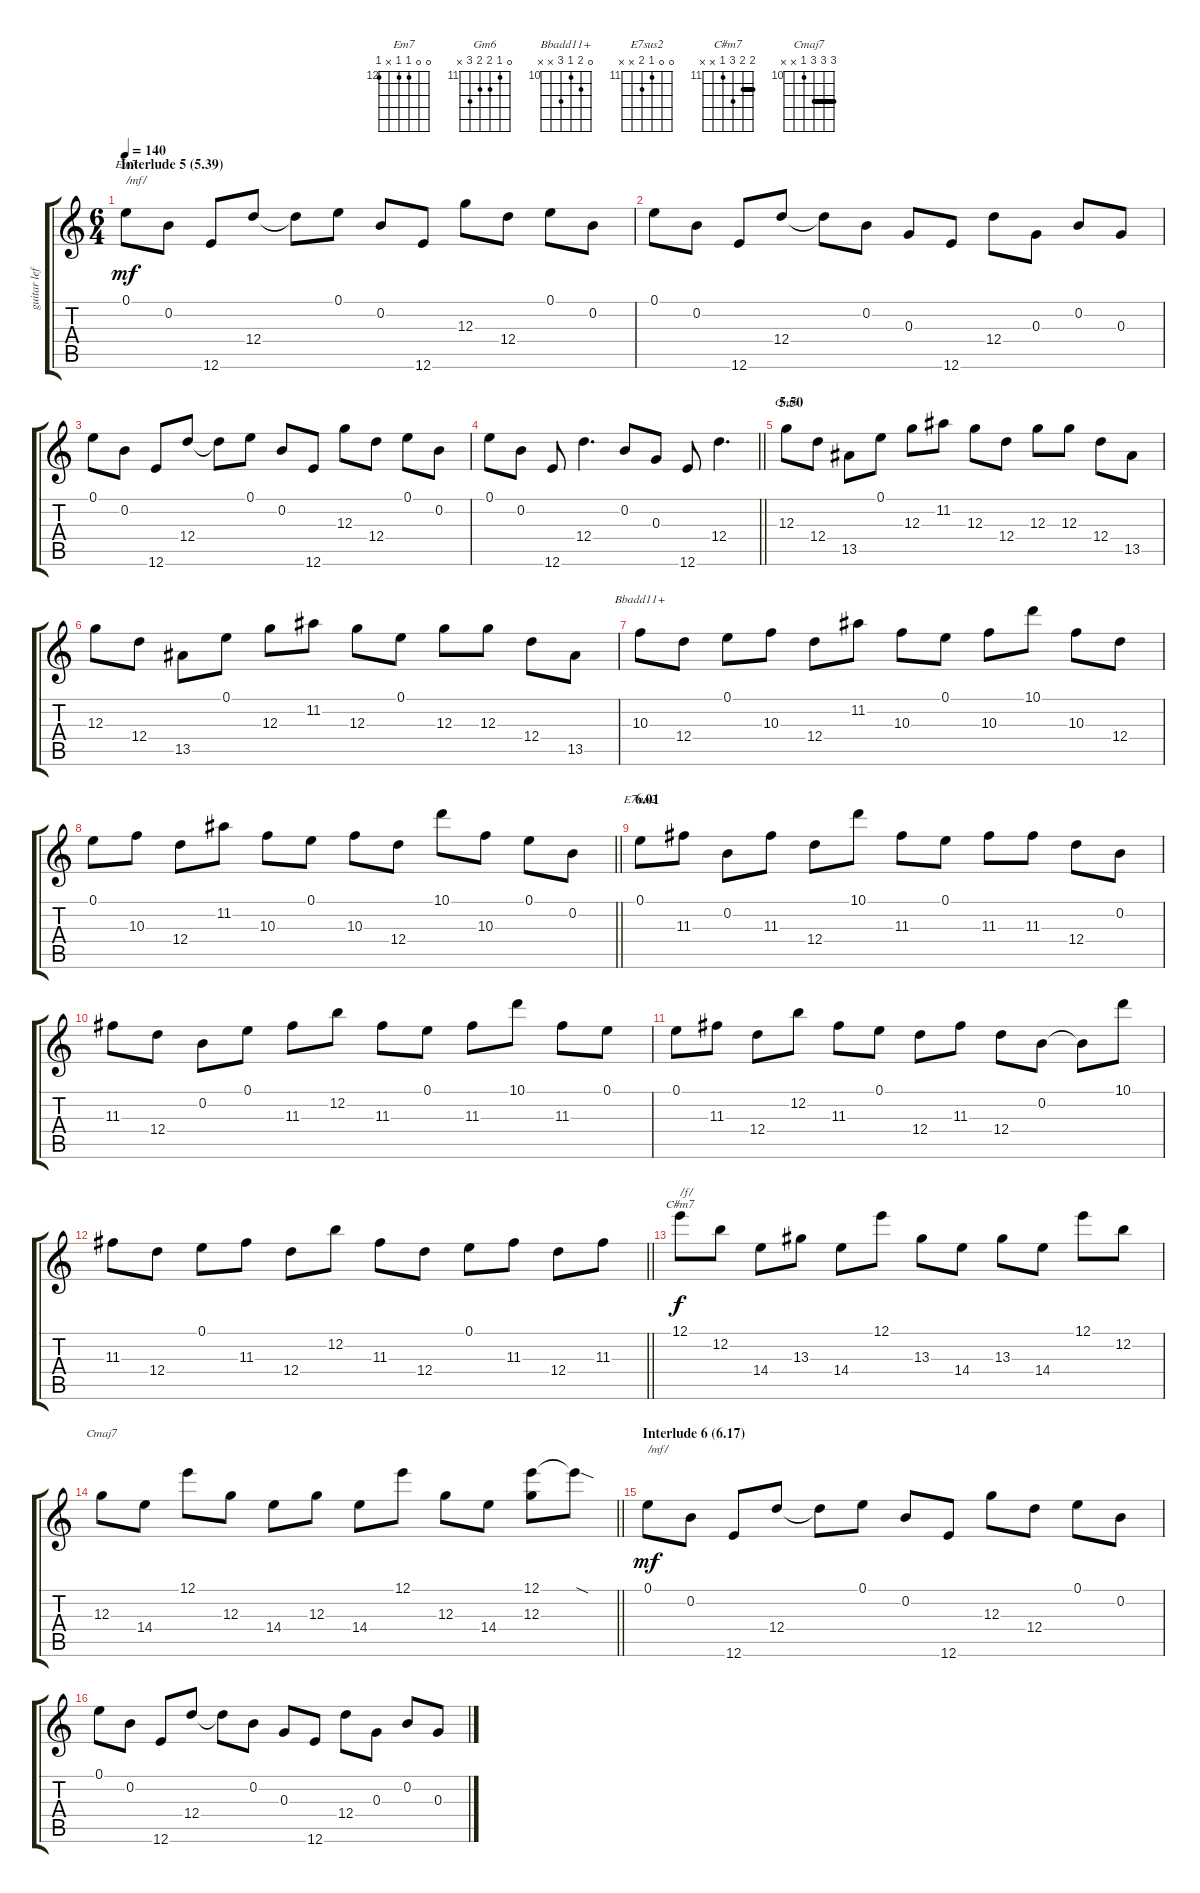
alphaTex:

\track ("guitar left" "guitar lef") {instrument overdrivenguitar}
\staff {score tabs}
\tuning (E4 B3 G3 D3 A2 E2) {hide}
\chord ("Em7" 0 0 12 12 x 12) {firstfret 12}
\chord ("Gm6" 0 11 12 12 13 x) {firstfret 11}
\chord ("Bbadd11+" 0 11 10 12 x x) {firstfret 10}
\chord ("E7sus2" 0 0 11 12 x x) {firstfret 11}
\chord ("C#m7" 12 12 13 11 x x) {firstfret 11 barre 12}
\chord ("Cmaj7" 12 12 12 10 x x) {firstfret 10 barre 12}
\ts (6 4)
\section ("" "Interlude 5 (5.39)")
\tempo 140
\clef g2
\ks c
0.1.8{ch "Em7" txt "/mf/" dy mf} 0.2.8 12.6.8 12.4.8 12.4{t}.8 0.1.8 0.2.8 12.6.8 12.3.8 12.4.8 0.1.8 0.2.8 |
0.1.8 0.2.8 12.6.8 12.4.8 12.4{t}.8 0.2.8 0.3.8 12.6.8 12.4.8 0.3.8 0.2.8 0.3.8 |
0.1.8 0.2.8 12.6.8 12.4.8 12.4{t}.8 0.1.8 0.2.8 12.6.8 12.3.8 12.4.8 0.1.8 0.2.8 |
\barLineRight lightlight
0.1.8 0.2.8 12.6.8 12.4.4{d} 0.2.8 0.3.8 12.6.8 12.4.4{d} |
\section ("" "5.50")
12.3.8{ch "Gm6"} 12.4.8 13.5.8 0.1.8 12.3.8 11.2.8 12.3.8 12.4.8 12.3.8 12.3.8 12.4.8 13.5.8 |
12.3.8 12.4.8 13.5.8 0.1.8 12.3.8 11.2.8 12.3.8 0.1.8 12.3.8 12.3.8 12.4.8 13.5.8 |
10.3.8{ch "Bbadd11+"} 12.4.8 0.1.8 10.3.8 12.4.8 11.2.8 10.3.8 0.1.8 10.3.8 10.1.8 10.3.8 12.4.8 |
\barLineRight lightlight
0.1.8 10.3.8 12.4.8 11.2.8 10.3.8 0.1.8 10.3.8 12.4.8 10.1.8 10.3.8 0.1.8 0.2.8 |
\section ("" "6.01")
0.1.8{ch "E7sus2"} 11.3.8 0.2.8 11.3.8 12.4.8 10.1.8 11.3.8 0.1.8 11.3.8 11.3.8 12.4.8 0.2.8 |
11.3.8 12.4.8 0.2.8 0.1.8 11.3.8 12.2.8 11.3.8 0.1.8 11.3.8 10.1.8 11.3.8 0.1.8 |
0.1.8 11.3.8 12.4.8 12.2.8 11.3.8 0.1.8 12.4.8 11.3.8 12.4.8 0.2.8 0.2{t}.8 10.1.8 |
\barLineRight lightlight
11.3.8 12.4.8 0.1.8 11.3.8 12.4.8 12.2.8 11.3.8 12.4.8 0.1.8 11.3.8 12.4.8 11.3.8 |
12.1.8{ch "C#m7" txt "/f/" dy f} 12.2.8 14.4.8 13.3.8 14.4.8 12.1.8 13.3.8 14.4.8 13.3.8 14.4.8 12.1.8 12.2.8 |
\barLineRight lightlight
12.3.8{ch "Cmaj7"} 14.4.8 12.1.8 12.3.8 14.4.8 12.3.8 14.4.8 12.1.8 12.3.8 14.4.8 (12.1 12.3).8 12.1{sod t}.8 |
\section ("" "Interlude 6 (6.17)")
0.1.8{txt "/mf/" dy mf} 0.2.8 12.6.8 12.4.8 12.4{t}.8 0.1.8 0.2.8 12.6.8 12.3.8 12.4.8 0.1.8 0.2.8 |
0.1.8 0.2.8 12.6.8 12.4.8 12.4{t}.8 0.2.8 0.3.8 12.6.8 12.4.8 0.3.8 0.2.8 0.3.8
